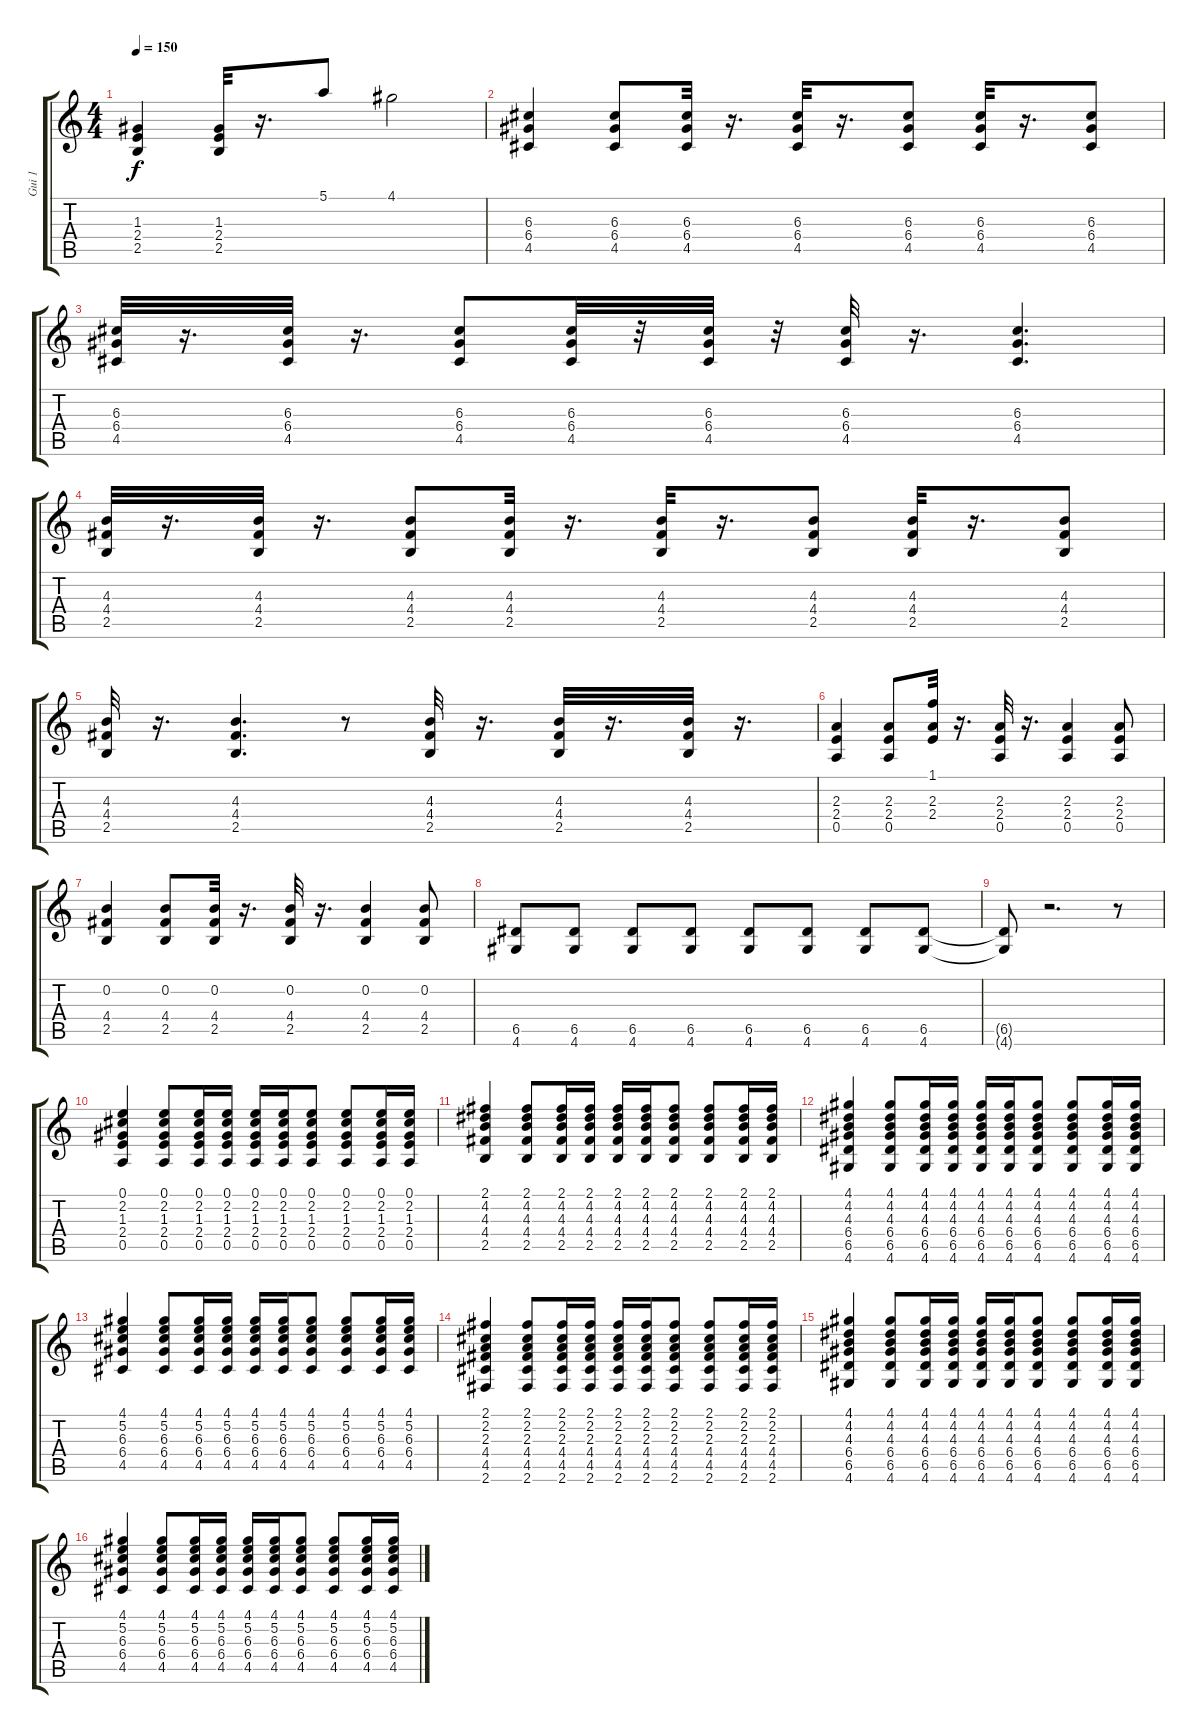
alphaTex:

\track ("Gui 1" "Gui 1") {instrument overdrivenguitar}
\staff {score tabs}
\tuning (E4 B3 G3 D3 A2 E2) {hide}
\ts (4 4)
\tempo 150
\clef g2
\ks c
(1.3{t} 2.4{t} 2.5{t}).4{dy f} (1.3 2.4 2.5).32 r.16{d} 5.1.8 4.1.2 |
(6.3 6.4 4.5).4 (6.3 6.4 4.5).8 (6.3 6.4 4.5).32 r.16{d} (6.3 6.4 4.5).32 r.16{d} (6.3 6.4 4.5).8 (6.3 6.4 4.5).32 r.16{d} (6.3 6.4 4.5).8 |
(6.3 6.4 4.5).32 r.16{d} (6.3 6.4 4.5).32 r.16{d} (6.3 6.4 4.5).8 (6.3 6.4 4.5).32 r.32 (6.3 6.4 4.5).32 r.32 (6.3 6.4 4.5).32 r.16{d} (6.3 6.4 4.5).4{d} |
(4.3 4.4 2.5).32 r.16{d} (4.3 4.4 2.5).32 r.16{d} (4.3 4.4 2.5).8 (4.3 4.4 2.5).32 r.16{d} (4.3 4.4 2.5).32 r.16{d} (4.3 4.4 2.5).8 (4.3 4.4 2.5).32 r.16{d} (4.3 4.4 2.5).8 |
(4.3 4.4 2.5).32 r.16{d} (4.3 4.4 2.5).4{d} r.8 (4.3 4.4 2.5).32 r.16{d} (4.3 4.4 2.5).32 r.16{d} (4.3 4.4 2.5).32 r.16{d} |
(2.3 2.4 0.5).4 (2.3 2.4 0.5).8 (1.1 2.3 2.4).32 r.16{d} (2.3 2.4 0.5).32 r.16{d} (2.3 2.4 0.5).4 (2.3 2.4 0.5).8 |
(0.2 4.4 2.5).4 (0.2 4.4 2.5).8 (0.2 4.4 2.5).32 r.16{d} (0.2 4.4 2.5).32 r.16{d} (0.2 4.4 2.5).4 (0.2 4.4 2.5).8 |
(6.5 4.6).8 (6.5 4.6).8 (6.5 4.6).8 (6.5 4.6).8 (6.5 4.6).8 (6.5 4.6).8 (6.5 4.6).8 (6.5 4.6).8 |
(6.5{t} 4.6{t}).8 r.2{d} r.8 |
(0.1 2.2 1.3 2.4 0.5).4 (0.1 2.2 1.3 2.4 0.5).8 (0.1 2.2 1.3 2.4 0.5).16 (0.1 2.2 1.3 2.4 0.5).16 (0.1 2.2 1.3 2.4 0.5).16 (0.1 2.2 1.3 2.4 0.5).16 (0.1 2.2 1.3 2.4 0.5).8 (0.1 2.2 1.3 2.4 0.5).8 (0.1 2.2 1.3 2.4 0.5).16 (0.1 2.2 1.3 2.4 0.5).16 |
(2.1 4.2 4.3 4.4 2.5).4 (2.1 4.2 4.3 4.4 2.5).8 (2.1 4.2 4.3 4.4 2.5).16 (2.1 4.2 4.3 4.4 2.5).16 (2.1 4.2 4.3 4.4 2.5).16 (2.1 4.2 4.3 4.4 2.5).16 (2.1 4.2 4.3 4.4 2.5).8 (2.1 4.2 4.3 4.4 2.5).8 (2.1 4.2 4.3 4.4 2.5).16 (2.1 4.2 4.3 4.4 2.5).16 |
(4.1 4.2 4.3 6.4 6.5 4.6).4 (4.1 4.2 4.3 6.4 6.5 4.6).8 (4.1 4.2 4.3 6.4 6.5 4.6).16 (4.1 4.2 4.3 6.4 6.5 4.6).16 (4.1 4.2 4.3 6.4 6.5 4.6).16 (4.1 4.2 4.3 6.4 6.5 4.6).16 (4.1 4.2 4.3 6.4 6.5 4.6).8 (4.1 4.2 4.3 6.4 6.5 4.6).8 (4.1 4.2 4.3 6.4 6.5 4.6).16 (4.1 4.2 4.3 6.4 6.5 4.6).16 |
(4.1 5.2 6.3 6.4 4.5).4 (4.1 5.2 6.3 6.4 4.5).8 (4.1 5.2 6.3 6.4 4.5).16 (4.1 5.2 6.3 6.4 4.5).16 (4.1 5.2 6.3 6.4 4.5).16 (4.1 5.2 6.3 6.4 4.5).16 (4.1 5.2 6.3 6.4 4.5).8 (4.1 5.2 6.3 6.4 4.5).8 (4.1 5.2 6.3 6.4 4.5).16 (4.1 5.2 6.3 6.4 4.5).16 |
(2.1 2.2 2.3 4.4 4.5 2.6).4 (2.1 2.2 2.3 4.4 4.5 2.6).8 (2.1 2.2 2.3 4.4 4.5 2.6).16 (2.1 2.2 2.3 4.4 4.5 2.6).16 (2.1 2.2 2.3 4.4 4.5 2.6).16 (2.1 2.2 2.3 4.4 4.5 2.6).16 (2.1 2.2 2.3 4.4 4.5 2.6).8 (2.1 2.2 2.3 4.4 4.5 2.6).8 (2.1 2.2 2.3 4.4 4.5 2.6).16 (2.1 2.2 2.3 4.4 4.5 2.6).16 |
(4.1 4.2 4.3 6.4 6.5 4.6).4 (4.1 4.2 4.3 6.4 6.5 4.6).8 (4.1 4.2 4.3 6.4 6.5 4.6).16 (4.1 4.2 4.3 6.4 6.5 4.6).16 (4.1 4.2 4.3 6.4 6.5 4.6).16 (4.1 4.2 4.3 6.4 6.5 4.6).16 (4.1 4.2 4.3 6.4 6.5 4.6).8 (4.1 4.2 4.3 6.4 6.5 4.6).8 (4.1 4.2 4.3 6.4 6.5 4.6).16 (4.1 4.2 4.3 6.4 6.5 4.6).16 |
(4.1 5.2 6.3 6.4 4.5).4 (4.1 5.2 6.3 6.4 4.5).8 (4.1 5.2 6.3 6.4 4.5).16 (4.1 5.2 6.3 6.4 4.5).16 (4.1 5.2 6.3 6.4 4.5).16 (4.1 5.2 6.3 6.4 4.5).16 (4.1 5.2 6.3 6.4 4.5).8 (4.1 5.2 6.3 6.4 4.5).8 (4.1 5.2 6.3 6.4 4.5).16 (4.1 5.2 6.3 6.4 4.5).16
